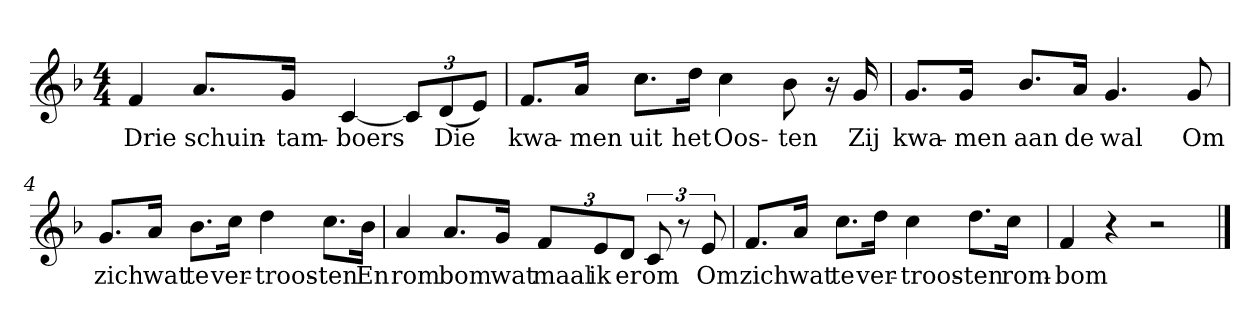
**kern	**text
*part1	*part1
*staff1	*staff1
*clefG2	*
*k[b-]	*
*F:	*
*M4/4	*
*MM120	*
=1	=1
4f	Drie
8.a/L	schuin-
16g/Jk	-tam-
[4c	-boers
12c/L]	.
(12d/	Die
12e/J)	.
=2	=2
8.f/L	kwa-
16a/Jk	-men
8.cc\L	uit
16dd\Jk	het
4cc	Oos-
8b-	-ten
16r	.
16g	Zij
=3	=3
8.g/L	kwa-
16g/Jk	-men
8.b-/L	aan
16a/Jk	de
4.g	wal
8g	Om
=4	=4
8.g/L	zich
16a/Jk	wat
8.b-\L	te
16cc\Jk	ver-
4dd	-troos-
8.cc\L	-ten
16b-\Jk	En
=5	=5
4a	rom
8.a/L	bom
16g/Jk	wat
12f/L	maal
12e/	ik
12d/J	er
12c	om
12r	.
12e	Om
=6	=6
8.f/L	zich
16a/Jk	wat
8.cc\L	te
16dd\Jk	ver-
4cc	-troos-
8.dd\L	-ten
16cc\Jk	rom-
=7	=7
4f	-bom
4r	.
2r	.
==	==
*-	*-
